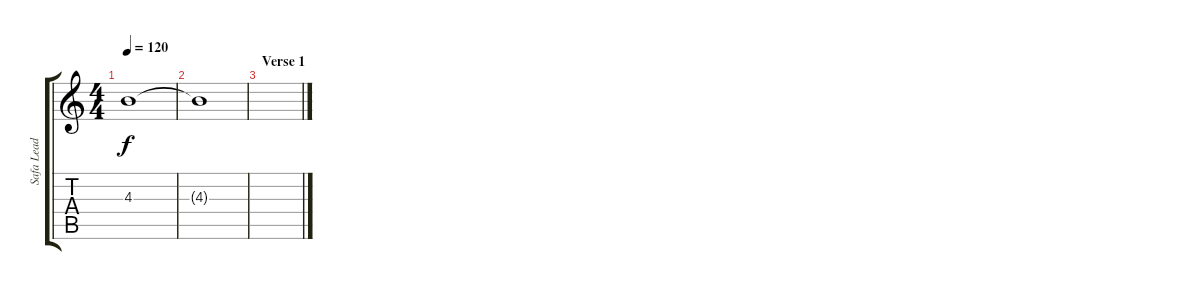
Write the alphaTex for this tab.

\track ("Safa Lead" "Safa Lead") {instrument distortionguitar}
\staff {score tabs}
\tuning (E4 B3 G3 D3 A2 E2) {hide}
\ts (4 4)
\tempo 120
\clef g2
\ks c
4.3.1{dy f} |
4.3{t}.1 |
\section ("" "Verse 1")
